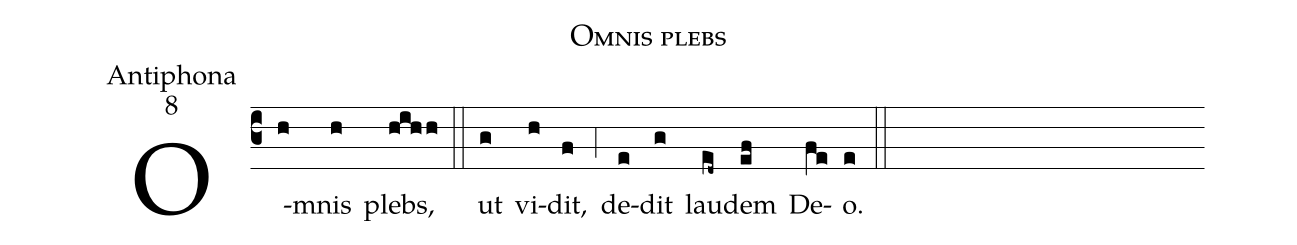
name:Omnis plebs;
office-part:Antiphona;
mode:8;
%%
(c3) O(h)mnis(h) plebs,(hihh) (::)
ut(g) vi(h)dit,(f) (,4) de(e)dit(g) lau(ed~)dem(ef) De(fe)o.(e) (::)
